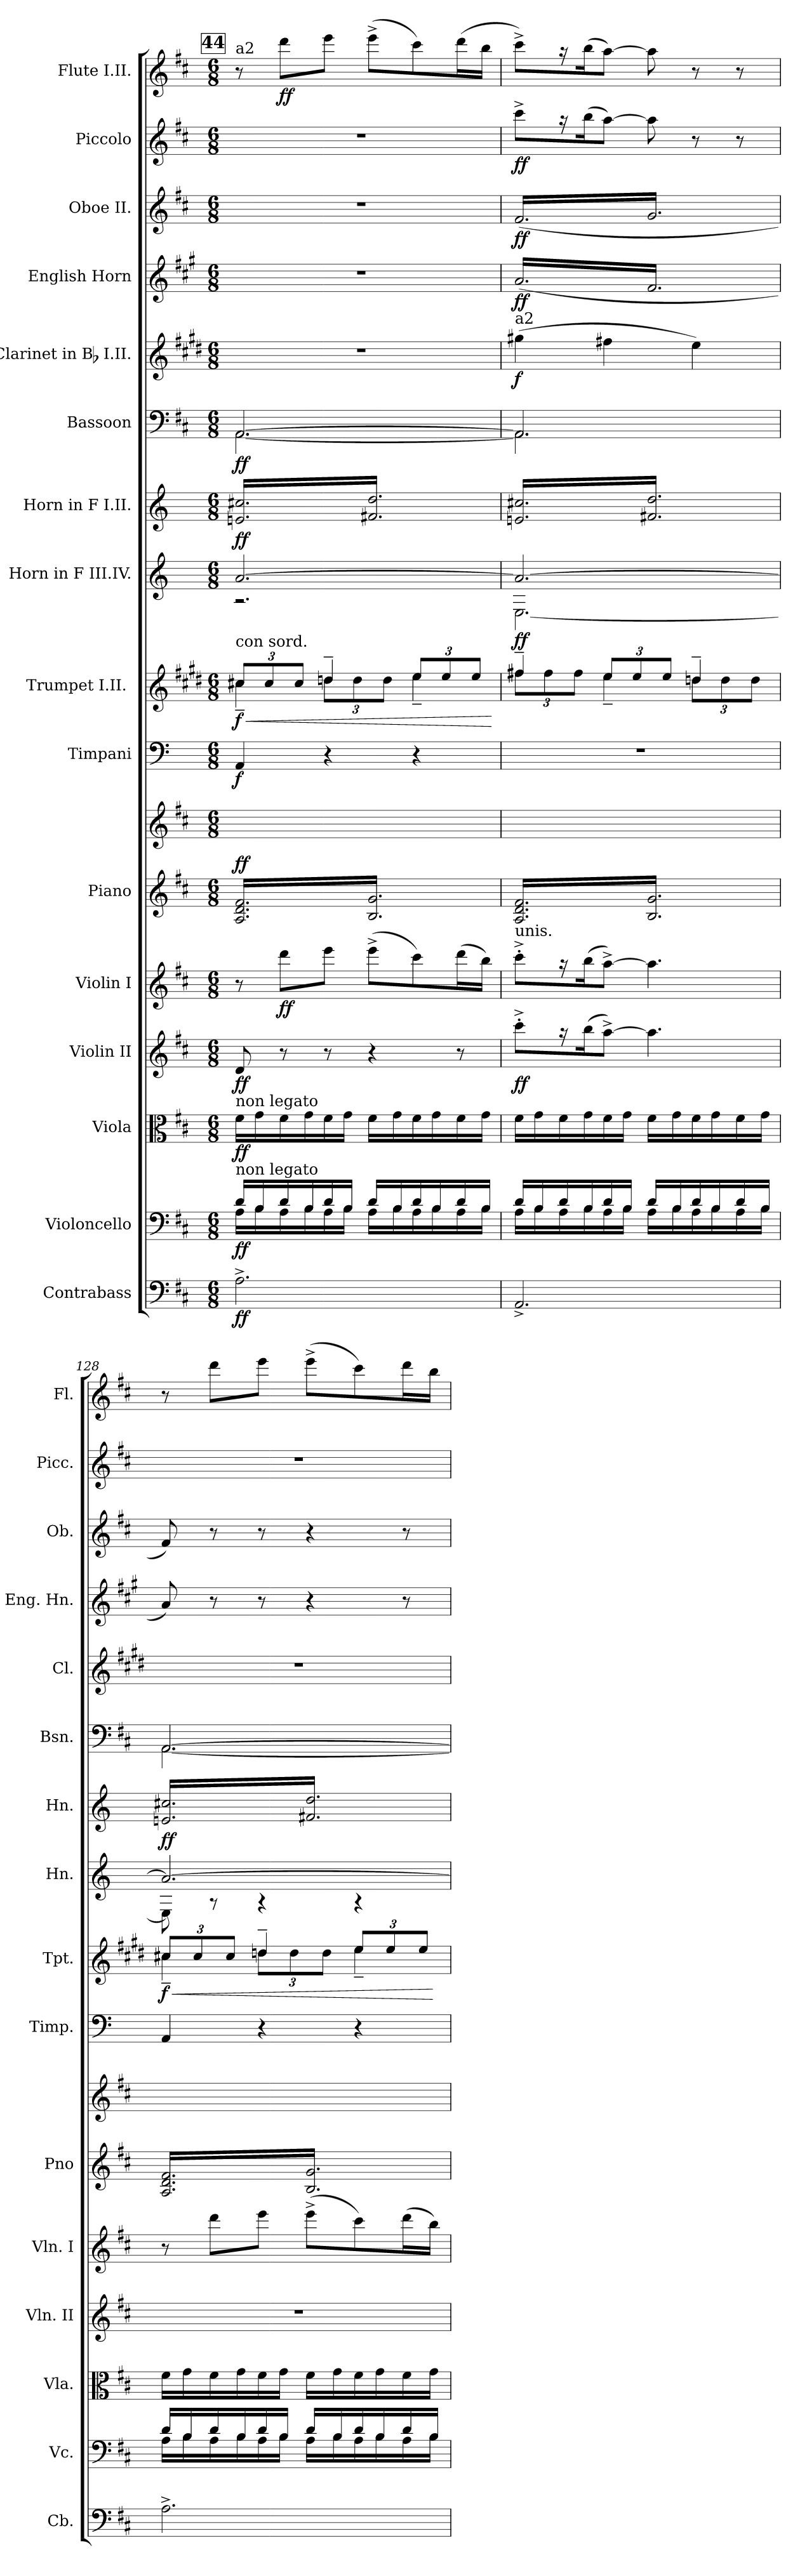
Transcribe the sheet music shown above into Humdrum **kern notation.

**kern	**dynam	**kern	**dynam	**kern	**dynam	**kern	**dynam	**kern	**dynam	**kern	**kern	**dynam	**kern	**dynam	**kern	**dynam	**kern	**dynam	**kern	**dynam	**kern	**dynam	**kern	**dynam	**kern	**dynam	**kern	**dynam	**kern	**dynam	**kern	**dynam
*part16	*part16	*part15	*part15	*part14	*part14	*part13	*part13	*part12	*part12	*part11	*part11	*part11	*part10	*part10	*part9	*part9	*part8	*part8	*part7	*part7	*part6	*part6	*part5	*part5	*part4	*part4	*part3	*part3	*part2	*part2	*part1	*part1
*staff17	*staff17	*staff16	*staff16	*staff15	*staff15	*staff14	*staff14	*staff13	*staff13	*staff12	*staff11	*staff11/12	*staff10	*staff10	*staff9	*staff9	*staff8	*staff8	*staff7	*staff7	*staff6	*staff6	*staff5	*staff5	*staff4	*staff4	*staff3	*staff3	*staff2	*staff2	*staff1	*staff1
*I"Contrabass	*	*I"Violoncello	*	*I"Viola	*	*I"Violin II	*	*I"Violin I	*	*I"Piano	*	*	*I"Timpani	*	*I"Trumpet I.II. [C]	*	*I"Horn in F III.IV.	*	*I"Horn in F I.II.	*	*I"Bassoon	*	*I"Clarinet in Bb I.II.	*	*I"English Horn	*	*I"Oboe II.	*	*I"Piccolo	*	*I"Flute I.II.	*
*I'Cb.	*	*I'Vc.	*	*I'Vla.	*	*I'Vln. II	*	*I'Vln. I	*	*I'Pno	*	*	*I'Timp.	*	*I'Tpt.	*	*I'Hn.	*	*I'Hn.	*	*I'Bsn.	*	*I'Cl.	*	*I'Eng. Hn.	*	*I'Ob.	*	*I'Picc.	*	*I'Fl.	*
*clefF4	*	*clefF4	*	*clefC3	*	*clefG2	*	*clefG2	*	*clefG2	*clefG2	*	*clefF4	*	*clefG2	*	*clefG2	*	*clefG2	*	*clefF4	*	*clefG2	*	*clefG2	*	*clefG2	*	*clefG2	*	*clefG2	*
*ITrd7c12	*	*	*	*	*	*	*	*	*	*	*	*	*	*	*	*	*ITrd4c7	*	*ITrd4c7	*	*	*	*ITrd1c2	*	*ITrd4c7	*	*	*	*ITrd-7c-12	*	*	*
*k[f#c#]	*	*k[f#c#]	*	*k[f#c#]	*	*k[f#c#]	*	*k[f#c#]	*	*k[f#c#]	*k[f#c#]	*	*	*	*k[f#c#g#d#]	*	*	*	*	*	*k[f#c#]	*	*k[f#c#]	*	*k[f#c#]	*	*k[f#c#]	*	*k[f#c#]	*	*k[f#c#]	*
*D:	*	*D:	*	*D:	*	*D:	*	*D:	*	*D:	*D:	*	*	*	*E:	*	*	*	*	*	*D:	*	*D:	*	*D:	*	*D:	*	*D:	*	*D:	*
*M6/8	*	*M6/8	*	*M6/8	*	*M6/8	*	*M6/8	*	*M6/8	*M6/8	*	*M6/8	*	*M6/8	*	*M6/8	*	*M6/8	*	*M6/8	*	*M6/8	*	*M6/8	*	*M6/8	*	*M6/8	*	*M6/8	*
*MM132	*	*MM132	*	*MM132	*	*MM132	*	*MM132	*	*MM132	*MM132	*	*MM132	*	*MM132	*	*MM132	*	*MM132	*	*MM132	*	*MM132	*	*MM132	*	*MM132	*	*MM132	*	*MM132	*
!!LO:REH:place=s1:t=44
=126	=126	=126	=126	=126	=126	=126	=126	=126	=126	=126	=126	=126	=126	=126	=126	=126	=126	=126	=126	=126	=126	=126	=126	=126	=126	=126	=126	=126	=126	=126	=126	=126
*	*	*^	*	*	*	*	*	*	*	*	*	*	*	*	*^	*	*	*	*	*	*	*	*	*	*	*	*	*	*	*	*	*
!	!	!	!	!	!	!	!	!	!	!	!	!	!	!	!	!	!	!	!	!	!	!	!	!	!	!	!	!	!	!	!	!	!LO:TX:a:t=a2	!
!	!	!	!	!	!	!	!	!	!	!	!	!	!	!	!	!LO:TX:a:t=con sord.	!	!	!	!	!	!	!	!	!	!	!	!	!	!	!	!	!	!
!	!	!	!	!	!LO:TX:a:t=non legato	!	!	!	!	!	!	!	!	!	!	!	!	!	!	!	!	!	!	!	!	!	!	!	!	!	!	!	!	!
!	!	!LO:TX:a:t=non legato	!	!	!	!	!	!	!	!	!	!	!	!	!	!	!	!	!	!	!	!	!	!	!	!	!	!	!	!	!	!	!	!
!	!	!	!	!	!	!	!	!	!	!	!	!	!LO:DY:a=2	!	!	!	!	!LO:HP:b	!	!LO:DY:a	!	!	!	!	!	!	!	!	!	!	!	!	!	!
*	*	*	*	*	*	*	*	*	*	*	*	*	*	*	*	*	*	*	*^	*	*	*	*^	*	*	*	*	*	*	*	*	*	*	*
*	*	*	*	*	*	*	*	*	*	*	*tremolo	*	*	*	*	*	*	*	*	*	*	*	*	*	*	*	*	*	*	*	*	*	*	*	*	*
*	*	*	*	*	*	*	*	*	*	*	*	*	*	*	*	*	*	*	*	*	*	*tremolo	*	*	*	*	*	*	*	*	*	*	*	*	*	*
2.AA^	ff	16A\LL	16d/LL	ff	16f#LL	ff	8di	ff	8r	.	16A/ 16d/ 16f#/LL	2.ryy	ff	4AA	f	12cc#XL	4cc#X~	< f	[2.d	2.r	ff	(16An 16f#XLL	ff	[2.AA	[2.AA	ff	2.r	.	2.r	.	2.r	.	2.r	.	8r	.
.	.	16B	16B	.	16g	.	.	.	.	.	16B/ 16g/	.	.	.	.	.	.	.	.	.	.	16Bn 16g)	.	.	.	.	.	.	.	.	.	.	.	.	.	.
.	.	.	.	.	.	.	.	.	.	.	.	.	.	.	.	12cc#	.	.	.	.	.	.	.	.	.	.	.	.	.	.	.	.	.	.	.	.
.	.	16A	16d	.	16f#	.	8r	.	8dddL	ff	16A/ 16d/ 16f#/	.	.	.	.	.	.	.	.	.	.	16An 16f#X	.	.	.	.	.	.	.	.	.	.	.	.	8dddL	ff
.	.	.	.	.	.	.	.	.	.	.	.	.	.	.	.	12cc#J	.	.	.	.	.	.	.	.	.	.	.	.	.	.	.	.	.	.	.	.
.	.	16B	16B	.	16g	.	.	.	.	.	16B/ 16g/	.	.	.	.	.	.	.	.	.	.	16Bn 16g)	.	.	.	.	.	.	.	.	.	.	.	.	.	.
.	.	16A	16d	.	16f#	.	8r	.	8eeeJ	.	16A/ 16d/ 16f#/	.	.	4r	.	4dd~	12ddL	.	.	.	.	16An 16f#X	.	.	.	.	.	.	.	.	.	.	.	.	8eeeJ	.
.	.	16BJJ	16BJJ	.	16gJJ	.	.	.	.	.	16B/ 16g/	.	.	.	.	.	.	.	.	.	.	16Bn 16g)	.	.	.	.	.	.	.	.	.	.	.	.	.	.
.	.	.	.	.	.	.	.	.	.	.	.	.	.	.	.	.	12dd	.	.	.	.	.	.	.	.	.	.	.	.	.	.	.	.	.	.	.
.	.	16A\LL	16d/LL	.	16f#LL	.	4r	.	(8eee^L	.	16A/ 16d/ 16f#/	.	.	.	.	.	.	.	.	.	.	16An 16f#X	.	.	.	.	.	.	.	.	.	.	.	.	(8eee^L	.
.	.	.	.	.	.	.	.	.	.	.	.	.	.	.	.	.	12ddJ	.	.	.	.	.	.	.	.	.	.	.	.	.	.	.	.	.	.	.
.	.	16B	16B	.	16g	.	.	.	.	.	16B/ 16g/	.	.	.	.	.	.	.	.	.	.	16Bn 16g)	.	.	.	.	.	.	.	.	.	.	.	.	.	.
.	.	16A	16d	.	16f#	.	.	.	8ccc#)	.	16A/ 16d/ 16f#/	.	.	4r	.	12eeL	4ee~	.	.	.	.	16An 16f#X	.	.	.	.	.	.	.	.	.	.	.	.	8ccc#)	.
.	.	16B	16B	.	16g	.	.	.	.	.	16B/ 16g/	.	.	.	.	.	.	.	.	.	.	16Bn 16g)	.	.	.	.	.	.	.	.	.	.	.	.	.	.
.	.	.	.	.	.	.	.	.	.	.	.	.	.	.	.	12ee	.	.	.	.	.	.	.	.	.	.	.	.	.	.	.	.	.	.	.	.
.	.	16A	16d	.	16f#	.	8r	.	(16dddL	.	16A/ 16d/ 16f#/	.	.	.	.	.	.	.	.	.	.	16An 16f#X	.	.	.	.	.	.	.	.	.	.	.	.	(16dddL	.
.	.	.	.	.	.	.	.	.	.	.	.	.	.	.	.	12eeJ	.	.	.	.	.	.	.	.	.	.	.	.	.	.	.	.	.	.	.	.
.	.	16BJJ	16BJJ	.	16gJJ	.	.	.	16bbJJ)	.	16B/ 16g/JJ	.	.	.	.	.	.	.	.	.	.	16Bn 16g)JJ	.	.	.	.	.	.	.	.	.	.	.	.	16bbJJ	.
*	*	*	*	*	*	*	*	*	*	*	*	*	*	*	*	*v	*v	*	*	*	*	*	*	*v	*v	*	*	*	*	*	*	*	*	*	*	*
*	*	*v	*v	*	*	*	*	*	*	*	*	*	*	*	*	*	*	*v	*v	*	*	*	*	*	*	*	*	*	*	*	*	*	*	*
.	.	.	.	.	.	.	.	.	.	.	.	.	.	.	.	[	.	.	.	.	.	.	.	.	.	.	.	.	.	.	.	.
=127	=127	=127	=127	=127	=127	=127	=127	=127	=127	=127	=127	=127	=127	=127	=127	=127	=127	=127	=127	=127	=127	=127	=127	=127	=127	=127	=127	=127	=127	=127	=127	=127
*	*	*^	*	*	*	*	*	*	*	*	*	*	*	*	*^	*	*^	*	*	*	*^	*	*	*	*	*	*	*	*	*	*	*
!	!	!	!	!	!	!	!	!	!	!	!	!	!	!	!	!	!	!	!	!	!	!	!	!	!	!	!LO:TX:a:t=a2	!	!	!	!	!	!	!	!	!
!	!	!	!	!	!	!	!	!	!LO:TX:a:t=unis.	!	!	!	!	!	!	!	!	!	!	!	!	!	!	!	!	!	!	!	!	!	!	!	!	!	!	!
*	*	*	*	*	*	*	*	*	*	*	*	*	*	*	*	*	*	*	*	*	*	*	*	*	*	*	*	*	*tremolo	*	*	*	*	*	*	*
*	*	*	*	*	*	*	*	*	*	*	*	*	*	*	*	*	*	*	*	*	*	*	*	*	*	*	*	*	*	*	*tremolo	*	*	*	*	*
2.AAA^	.	16A\LL	16d/LL	.	16f#LL	.	8ccc#'^L	ff	8ccc#'^L	.	16A/ 16d/ 16f#/LL	2.ryy	.	2.r	.	4ff#X~	12ff#XL	.	2.d_	[2.AA	ff	(16An 16f#XLL	.	2.AA]	2.AA]	.	(4ff#X	f	(16dLL	ff	(16f#LL	ff	8cccc#^L	ff	8ccc#^L)	.
.	.	16B	16B	.	16g	.	.	.	.	.	16B/ 16g/	.	.	.	.	.	.	.	.	.	.	16Bn 16g)	.	.	.	.	.	.	16B	.	16g	.	.	.	.	.
.	.	.	.	.	.	.	.	.	.	.	.	.	.	.	.	.	12ff#	.	.	.	.	.	.	.	.	.	.	.	.	.	.	.	.	.	.	.
.	.	16A	16d	.	16f#	.	16r	.	16r	.	16A/ 16d/ 16f#/	.	.	.	.	.	.	.	.	.	.	16An 16f#X	.	.	.	.	.	.	16d	.	16f#	.	16r	.	16r	.
.	.	.	.	.	.	.	.	.	.	.	.	.	.	.	.	.	12ff#J	.	.	.	.	.	.	.	.	.	.	.	.	.	.	.	.	.	.	.
.	.	16B	16B	.	16g	.	(16bbK	.	(16bbK	.	16B/ 16g/	.	.	.	.	.	.	.	.	.	.	16Bn 16g)	.	.	.	.	.	.	16B	.	16g	.	(16bbbK	.	(16bbK	.
.	.	16A	16d	.	16f#	.	[8aa^J)	.	[8aa^J)	.	16A/ 16d/ 16f#/	.	.	.	.	12eeL	4ee~	.	.	.	.	16An 16f#X	.	.	.	.	4een	.	16d	.	16f#	.	[8aaaJ)	.	[8aaJ)	.
.	.	16BJJ	16BJJ	.	16gJJ	.	.	.	.	.	16B/ 16g/	.	.	.	.	.	.	.	.	.	.	16Bn 16g)	.	.	.	.	.	.	16B	.	16g	.	.	.	.	.
.	.	.	.	.	.	.	.	.	.	.	.	.	.	.	.	12ee	.	.	.	.	.	.	.	.	.	.	.	.	.	.	.	.	.	.	.	.
.	.	16A\LL	16d/LL	.	16f#LL	.	4.aa]	.	4.aa]	.	16A/ 16d/ 16f#/	.	.	.	.	.	.	.	.	.	.	16An 16f#X	.	.	.	.	.	.	16d	.	16f#	.	8aaa]	.	8aa]	.
.	.	.	.	.	.	.	.	.	.	.	.	.	.	.	.	12eeJ	.	.	.	.	.	.	.	.	.	.	.	.	.	.	.	.	.	.	.	.
.	.	16B	16B	.	16g	.	.	.	.	.	16B/ 16g/	.	.	.	.	.	.	.	.	.	.	16Bn 16g)	.	.	.	.	.	.	16B	.	16g	.	.	.	.	.
.	.	16A	16d	.	16f#	.	.	.	.	.	16A/ 16d/ 16f#/	.	.	.	.	4dd~	12ddL	.	.	.	.	16An 16f#X	.	.	.	.	4dd)	.	16d	.	16f#	.	8r	.	8r	.
.	.	16B	16B	.	16g	.	.	.	.	.	16B/ 16g/	.	.	.	.	.	.	.	.	.	.	16Bn 16g)	.	.	.	.	.	.	16B	.	16g	.	.	.	.	.
.	.	.	.	.	.	.	.	.	.	.	.	.	.	.	.	.	12dd	.	.	.	.	.	.	.	.	.	.	.	.	.	.	.	.	.	.	.
.	.	16A	16d	.	16f#	.	.	.	.	.	16A/ 16d/ 16f#/	.	.	.	.	.	.	.	.	.	.	16An 16f#X	.	.	.	.	.	.	16d	.	16f#	.	8r	.	8r	.
.	.	.	.	.	.	.	.	.	.	.	.	.	.	.	.	.	12ddJ	.	.	.	.	.	.	.	.	.	.	.	.	.	.	.	.	.	.	.
.	.	16BJJ	16BJJ	.	16gJJ	.	.	.	.	.	16B/ 16g/JJ	.	.	.	.	.	.	.	.	.	.	16Bn 16g)JJ	.	.	.	.	.	.	16BJJ	.	16gJJ	.	.	.	.	.
*	*	*	*	*	*	*	*	*	*	*	*	*	*	*	*	*	*	*	*	*	*	*	*	*	*	*	*	*	*	*	*Xtremolo	*	*	*	*	*
*	*	*	*	*	*	*	*	*	*	*	*	*	*	*	*	*	*	*	*	*	*	*	*	*	*	*	*	*	*Xtremolo	*	*	*	*	*	*	*
=128	=128	=128	=128	=128	=128	=128	=128	=128	=128	=128	=128	=128	=128	=128	=128	=128	=128	=128	=128	=128	=128	=128	=128	=128	=128	=128	=128	=128	=128	=128	=128	=128	=128	=128	=128	=128
!	!	!	!	!	!	!	!	!	!	!	!	!	!	!	!	!	!	!LO:HP:b	!	!	!	!	!	!	!	!	!	!	!	!	!	!	!	!	!	!
2.AA^	.	16A\LL	16d/LL	.	16f#LL	.	2.r	.	8r	.	16A/ 16d/ 16f#/LL	2.ryy	.	4AA	.	12cc#XL	4cc#X~	< f	2.d_	8AA]	.	(16An 16f#XLL	ff	[2.AA	[2.AA	.	2.r	.	8d)	.	8f#)	.	2.r	.	8r	.
.	.	16B	16B	.	16g	.	.	.	.	.	16B/ 16g/	.	.	.	.	.	.	.	.	.	.	16Bn 16g)	.	.	.	.	.	.	.	.	.	.	.	.	.	.
.	.	.	.	.	.	.	.	.	.	.	.	.	.	.	.	12cc#	.	.	.	.	.	.	.	.	.	.	.	.	.	.	.	.	.	.	.	.
.	.	16A	16d	.	16f#	.	.	.	8dddL	.	16A/ 16d/ 16f#/	.	.	.	.	.	.	.	.	8r	.	16An 16f#X	.	.	.	.	.	.	8r	.	8r	.	.	.	8dddL	.
.	.	.	.	.	.	.	.	.	.	.	.	.	.	.	.	12cc#J	.	.	.	.	.	.	.	.	.	.	.	.	.	.	.	.	.	.	.	.
.	.	16B	16B	.	16g	.	.	.	.	.	16B/ 16g/	.	.	.	.	.	.	.	.	.	.	16Bn 16g)	.	.	.	.	.	.	.	.	.	.	.	.	.	.
.	.	16A	16d	.	16f#	.	.	.	8eeeJ	.	16A/ 16d/ 16f#/	.	.	4r	.	4dd~	12ddL	.	.	4r	.	16An 16f#X	.	.	.	.	.	.	8r	.	8r	.	.	.	8eeeJ	.
.	.	16BJJ	16BJJ	.	16gJJ	.	.	.	.	.	16B/ 16g/	.	.	.	.	.	.	.	.	.	.	16Bn 16g)	.	.	.	.	.	.	.	.	.	.	.	.	.	.
.	.	.	.	.	.	.	.	.	.	.	.	.	.	.	.	.	12dd	.	.	.	.	.	.	.	.	.	.	.	.	.	.	.	.	.	.	.
.	.	16A\LL	16d/LL	.	16f#LL	.	.	.	(8eee^L	.	16A/ 16d/ 16f#/	.	.	.	.	.	.	.	.	.	.	16An 16f#X	.	.	.	.	.	.	4r	.	4r	.	.	.	(8eee^L	.
.	.	.	.	.	.	.	.	.	.	.	.	.	.	.	.	.	12ddJ	.	.	.	.	.	.	.	.	.	.	.	.	.	.	.	.	.	.	.
.	.	16B	16B	.	16g	.	.	.	.	.	16B/ 16g/	.	.	.	.	.	.	.	.	.	.	16Bn 16g)	.	.	.	.	.	.	.	.	.	.	.	.	.	.
.	.	16A	16d	.	16f#	.	.	.	8ccc#)	.	16A/ 16d/ 16f#/	.	.	4r	.	12eeL	4ee~	.	.	4r	.	16An 16f#X	.	.	.	.	.	.	.	.	.	.	.	.	8ccc#)	.
.	.	16B	16B	.	16g	.	.	.	.	.	16B/ 16g/	.	.	.	.	.	.	.	.	.	.	16Bn 16g)	.	.	.	.	.	.	.	.	.	.	.	.	.	.
.	.	.	.	.	.	.	.	.	.	.	.	.	.	.	.	12ee	.	.	.	.	.	.	.	.	.	.	.	.	.	.	.	.	.	.	.	.
.	.	16A	16d	.	16f#	.	.	.	(16dddL	.	16A/ 16d/ 16f#/	.	.	.	.	.	.	.	.	.	.	16An 16f#X	.	.	.	.	.	.	8r	.	8r	.	.	.	16dddL	.
.	.	.	.	.	.	.	.	.	.	.	.	.	.	.	.	12eeJ	.	.	.	.	.	.	.	.	.	.	.	.	.	.	.	.	.	.	.	.
.	.	16BJJ	16BJJ	.	16gJJ	.	.	.	16bbJJ)	.	16B/ 16g/JJ	.	.	.	.	.	.	.	.	.	.	16Bn 16g)JJ	.	.	.	.	.	.	.	.	.	.	.	.	16bbJJ	.
*	*	*	*	*	*	*	*	*	*	*	*	*	*	*	*	*	*	*	*	*	*	*Xtremolo	*	*	*	*	*	*	*	*	*	*	*	*	*	*
*	*	*	*	*	*	*	*	*	*	*	*Xtremolo	*	*	*	*	*	*	*	*	*	*	*	*	*	*	*	*	*	*	*	*	*	*	*	*	*
*	*	*	*	*	*	*	*	*	*	*	*	*	*	*	*	*v	*v	*	*	*	*	*	*	*v	*v	*	*	*	*	*	*	*	*	*	*	*
*	*	*v	*v	*	*	*	*	*	*	*	*	*	*	*	*	*	*	*v	*v	*	*	*	*	*	*	*	*	*	*	*	*	*	*	*
.	.	.	.	.	.	.	.	.	.	.	.	.	.	.	.	[	.	.	.	.	.	.	.	.	.	.	.	.	.	.	.	.
.	.	.	.	.	.	.	.	.	.	.	.	.	.	.	.	.	.	.	.	.	.	.	.	.	.	.	.	.	.	.	.	.
.	.	.	.	.	.	.	.	.	.	.	.	.	.	.	.	.	.	.	.	.	.	.	.	.	.	.	.	.	.	.	.	.
.	.	.	.	.	.	.	.	.	.	.	.	.	.	.	.	.	.	.	.	.	.	.	.	.	.	.	.	.	.	.	.	.
.	.	.	.	.	.	.	.	.	.	.	.	.	.	.	.	.	.	.	.	.	.	.	.	.	.	.	.	.	.	.	.	.
.	.	.	.	.	.	.	.	.	.	.	.	.	.	.	.	.	.	.	.	.	.	.	.	.	.	.	.	.	.	.	.	.
=	=	=	=	=	=	=	=	=	=	=	=	=	=	=	=	=	=	=	=	=	=	=	=	=	=	=	=	=	=	=	=	=
*-	*-	*-	*-	*-	*-	*-	*-	*-	*-	*-	*-	*-	*-	*-	*-	*-	*-	*-	*-	*-	*-	*-	*-	*-	*-	*-	*-	*-	*-	*-	*-	*-
